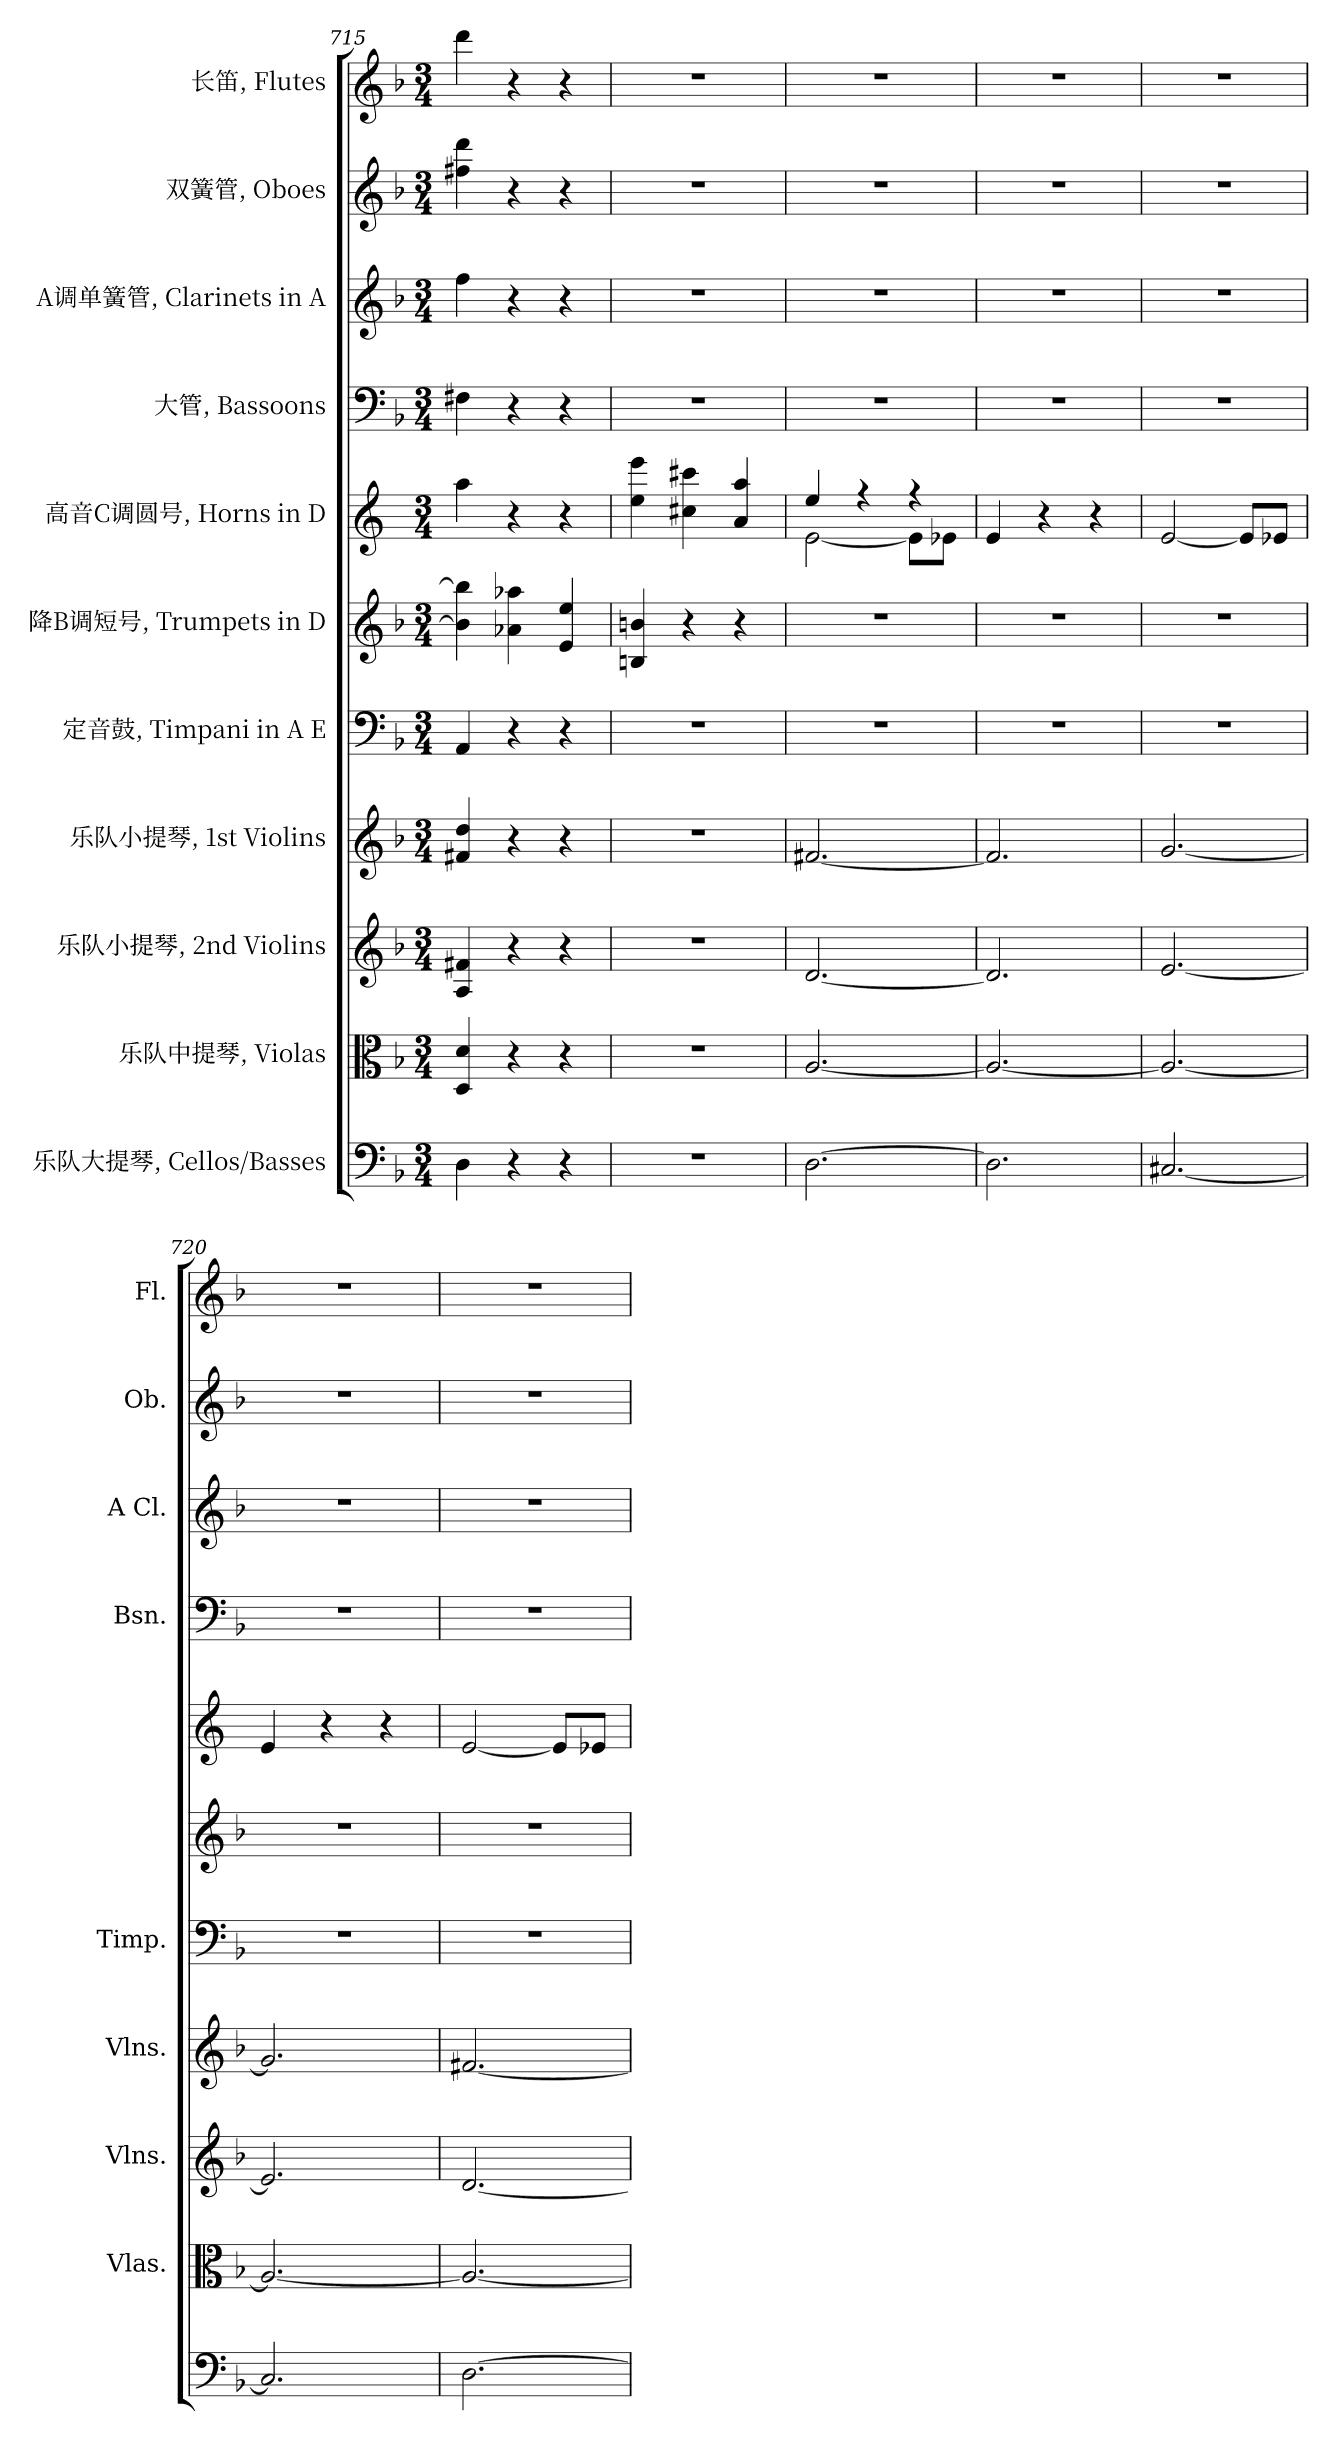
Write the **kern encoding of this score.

**kern	**kern	**kern	**kern	**kern	**kern	**kern	**kern	**kern	**kern	**kern
*part11	*part10	*part9	*part8	*part7	*part6	*part5	*part4	*part3	*part2	*part1
*staff11	*staff10	*staff9	*staff8	*staff7	*staff6	*staff5	*staff4	*staff3	*staff2	*staff1
*I"乐队大提琴, Cellos/Basses	*I"乐队中提琴, Violas	*I"乐队小提琴, 2nd Violins	*I"乐队小提琴, 1st Violins	*I"定音鼓, Timpani in A E	*I"降B调短号, Trumpets in D	*I"高音C调圆号, Horns in D	*I"大管, Bassoons	*I"A调单簧管, Clarinets in A	*I"双簧管, Oboes	*I"长笛, Flutes
*	*I'Vlas.	*I'Vlns.	*I'Vlns.	*I'Timp.	*	*	*I'Bsn.	*I'A Cl.	*I'Ob.	*I'Fl.
*clefF4	*clefC3	*clefG2	*clefG2	*clefF4	*clefG2	*clefG2	*clefF4	*clefG2	*clefG2	*clefG2
*	*	*	*	*	*ITrd1c2	*ITrd4c7	*	*ITrd2c3	*	*
*k[b-]	*k[b-]	*k[b-]	*k[b-]	*k[b-]	*k[b-e-a-]	*k[b-]	*k[b-]	*k[f#c#]	*k[b-]	*k[b-]
*M3/4	*M3/4	*M3/4	*M3/4	*M3/4	*M3/4	*M3/4	*M3/4	*M3/4	*M3/4	*M3/4
=715	=715	=715	=715	=715	=715	=715	=715	=715	=715	=715
4D\	4D/ 4d/	4A/ 4f#X/	4f#X/ 4dd/	4AA/	4a\] 4aa\]	4dd\	4F#X\	4dd\	4ff#X\ 4ddd\	4ddd\
4r	4r	4r	4r	4r	4g-X\ 4gg-X\	4r	4r	4r	4r	4r
4r	4r	4r	4r	4r	4d/ 4dd/	4r	4r	4r	4r	4r
=716	=716	=716	=716	=716	=716	=716	=716	=716	=716	=716
2.r	2.r	2.r	2.r	2.r	4An/ 4an/	4a\ 4aa\	2.r	2.r	2.r	2.r
.	.	.	.	.	4r	4f#X\ 4ff#X\	.	.	.	.
.	.	.	.	.	4r	4d/ 4dd/	.	.	.	.
=717	=717	=717	=717	=717	=717	=717	=717	=717	=717	=717
*	*	*	*	*	*	*^	*	*	*	*
[2.D\	[2.A/	[2.d/	[2.f#X/	2.r	2.r	4a/	[2A\	2.r	2.r	2.r	2.r
.	.	.	.	.	.	4r	.	.	.	.	.
.	.	.	.	.	.	4r	8A\L]	.	.	.	.
.	.	.	.	.	.	.	8A-X\J	.	.	.	.
*	*	*	*	*	*	*v	*v	*	*	*	*
!!LO:PB:g=z
=718	=718	=718	=718	=718	=718	=718	=718	=718	=718	=718
2.D\]	2.A/_	2.d/]	2.f#/]	2.r	2.r	4A/	2.r	2.r	2.r	2.r
.	.	.	.	.	.	4r	.	.	.	.
.	.	.	.	.	.	4r	.	.	.	.
=719	=719	=719	=719	=719	=719	=719	=719	=719	=719	=719
[2.C#X/	2.A/_	[2.e/	[2.g/	2.r	2.r	[2A/	2.r	2.r	2.r	2.r
.	.	.	.	.	.	8A/L]	.	.	.	.
.	.	.	.	.	.	8A-X/J	.	.	.	.
=720	=720	=720	=720	=720	=720	=720	=720	=720	=720	=720
2.C#/]	2.A/_	2.e/]	2.g/]	2.r	2.r	4A/	2.r	2.r	2.r	2.r
.	.	.	.	.	.	4r	.	.	.	.
.	.	.	.	.	.	4r	.	.	.	.
=721	=721	=721	=721	=721	=721	=721	=721	=721	=721	=721
[2.D\	2.A/_	[2.d/	[2.f#X/	2.r	2.r	[2A/	2.r	2.r	2.r	2.r
.	.	.	.	.	.	8A/L]	.	.	.	.
.	.	.	.	.	.	8A-X/J	.	.	.	.
=	=	=	=	=	=	=	=	=	=	=
*-	*-	*-	*-	*-	*-	*-	*-	*-	*-	*-
